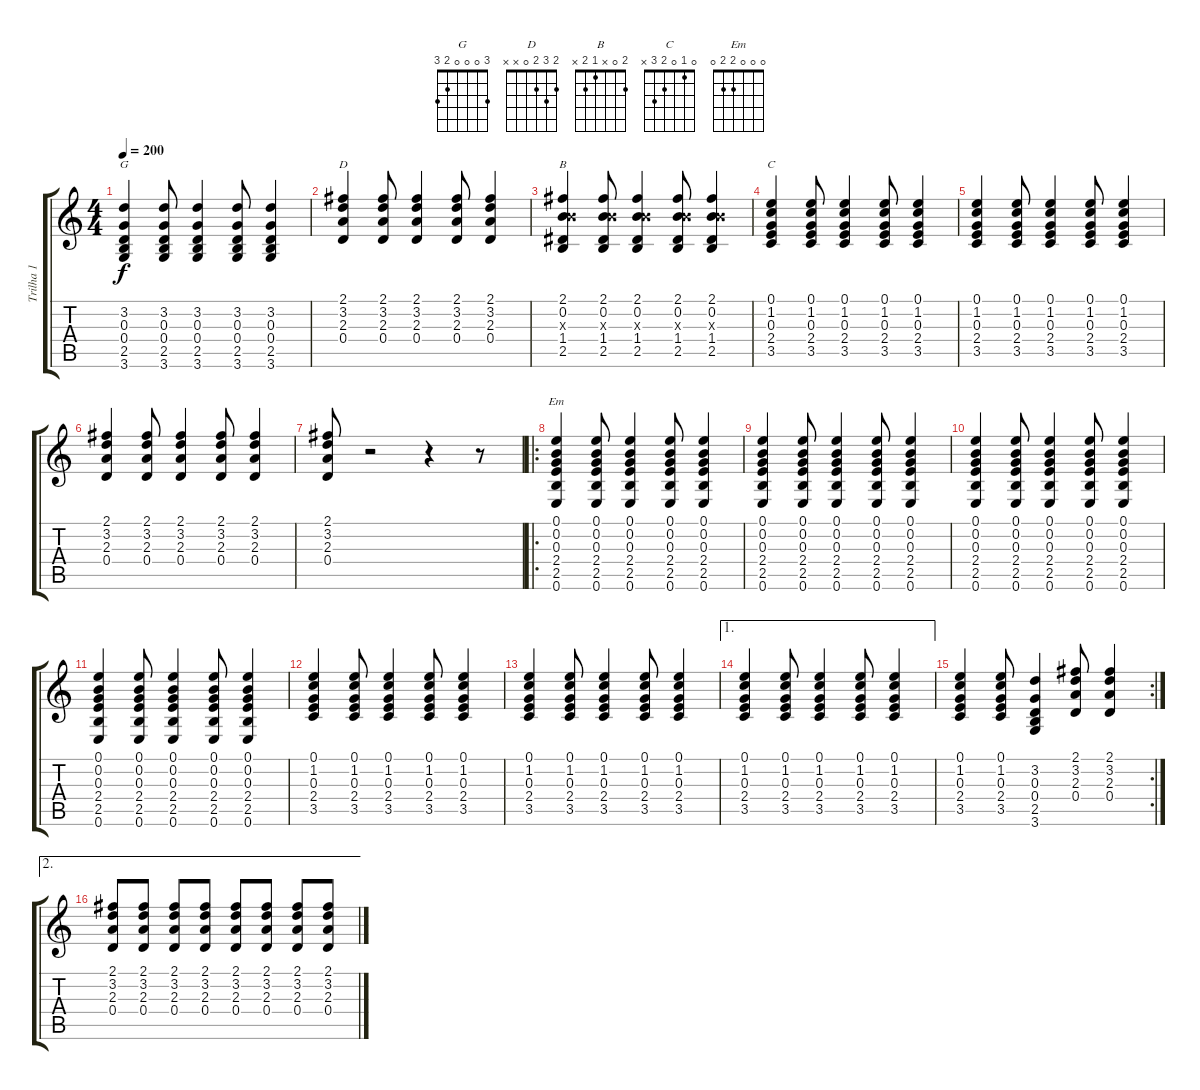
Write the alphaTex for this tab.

\track ("Trilha 1" "Trilha 1") {instrument electricguitarclean}
\staff {score tabs}
\tuning (E4 B3 G3 D3 A2 E2) {hide}
\chord ("G" 3 0 0 0 2 3)
\chord ("D" 2 3 2 0 x x)
\chord ("B" 2 0 x 1 2 x)
\chord ("C" 0 1 0 2 3 x)
\chord ("Em" 0 0 0 2 2 0)
\ts (4 4)
\tempo 200
\clef g2
\ks c
(3.2 0.3 0.4 2.5 3.6).4{ch "G" dy f} (3.2 0.3 0.4 2.5 3.6).8 (3.2 0.3 0.4 2.5 3.6).4 (3.2 0.3 0.4 2.5 3.6).8 (3.2 0.3 0.4 2.5 3.6).4 |
(2.1 3.2 2.3 0.4).4{ch "D"} (2.1 3.2 2.3 0.4).8 (2.1 3.2 2.3 0.4).4 (2.1 3.2 2.3 0.4).8 (2.1 3.2 2.3 0.4).4 |
(2.1 0.2 4.3{x} 1.4 2.5).4{ch "B"} (2.1 0.2 4.3{x} 1.4 2.5).8 (2.1 0.2 4.3{x} 1.4 2.5).4 (2.1 0.2 4.3{x} 1.4 2.5).8 (2.1 0.2 4.3{x} 1.4 2.5).4 |
(0.1 1.2 0.3 2.4 3.5).4{ch "C"} (0.1 1.2 0.3 2.4 3.5).8 (0.1 1.2 0.3 2.4 3.5).4 (0.1 1.2 0.3 2.4 3.5).8 (0.1 1.2 0.3 2.4 3.5).4 |
(0.1 1.2 0.3 2.4 3.5).4 (0.1 1.2 0.3 2.4 3.5).8 (0.1 1.2 0.3 2.4 3.5).4 (0.1 1.2 0.3 2.4 3.5).8 (0.1 1.2 0.3 2.4 3.5).4 |
(2.1 3.2 2.3 0.4).4 (2.1 3.2 2.3 0.4).8 (2.1 3.2 2.3 0.4).4 (2.1 3.2 2.3 0.4).8 (2.1 3.2 2.3 0.4).4 |
(2.1 3.2 2.3 0.4).8 r.2 r.4 r.8 |
\ro
(0.1 0.2 0.3 2.4 2.5 0.6).4{ch "Em"} (0.1 0.2 0.3 2.4 2.5 0.6).8 (0.1 0.2 0.3 2.4 2.5 0.6).4 (0.1 0.2 0.3 2.4 2.5 0.6).8 (0.1 0.2 0.3 2.4 2.5 0.6).4 |
(0.1 0.2 0.3 2.4 2.5 0.6).4 (0.1 0.2 0.3 2.4 2.5 0.6).8 (0.1 0.2 0.3 2.4 2.5 0.6).4 (0.1 0.2 0.3 2.4 2.5 0.6).8 (0.1 0.2 0.3 2.4 2.5 0.6).4 |
(0.1 0.2 0.3 2.4 2.5 0.6).4 (0.1 0.2 0.3 2.4 2.5 0.6).8 (0.1 0.2 0.3 2.4 2.5 0.6).4 (0.1 0.2 0.3 2.4 2.5 0.6).8 (0.1 0.2 0.3 2.4 2.5 0.6).4 |
(0.1 0.2 0.3 2.4 2.5 0.6).4 (0.1 0.2 0.3 2.4 2.5 0.6).8 (0.1 0.2 0.3 2.4 2.5 0.6).4 (0.1 0.2 0.3 2.4 2.5 0.6).8 (0.1 0.2 0.3 2.4 2.5 0.6).4 |
(0.1 1.2 0.3 2.4 3.5).4 (0.1 1.2 0.3 2.4 3.5).8 (0.1 1.2 0.3 2.4 3.5).4 (0.1 1.2 0.3 2.4 3.5).8 (0.1 1.2 0.3 2.4 3.5).4 |
(0.1 1.2 0.3 2.4 3.5).4 (0.1 1.2 0.3 2.4 3.5).8 (0.1 1.2 0.3 2.4 3.5).4 (0.1 1.2 0.3 2.4 3.5).8 (0.1 1.2 0.3 2.4 3.5).4 |
\ae 1
(0.1 1.2 0.3 2.4 3.5).4 (0.1 1.2 0.3 2.4 3.5).8 (0.1 1.2 0.3 2.4 3.5).4 (0.1 1.2 0.3 2.4 3.5).8 (0.1 1.2 0.3 2.4 3.5).4 |
\rc 2
(0.1 1.2 0.3 2.4 3.5).4 (0.1 1.2 0.3 2.4 3.5).8 (3.2 0.3 0.4 2.5 3.6).4 (2.1 3.2 2.3 0.4).8 (2.1 3.2 2.3 0.4).4 |
\ae 2
(2.1 3.2 2.3 0.4).8 (2.1 3.2 2.3 0.4).8 (2.1 3.2 2.3 0.4).8 (2.1 3.2 2.3 0.4).8 (2.1 3.2 2.3 0.4).8 (2.1 3.2 2.3 0.4).8 (2.1 3.2 2.3 0.4).8 (2.1 3.2 2.3 0.4).8
